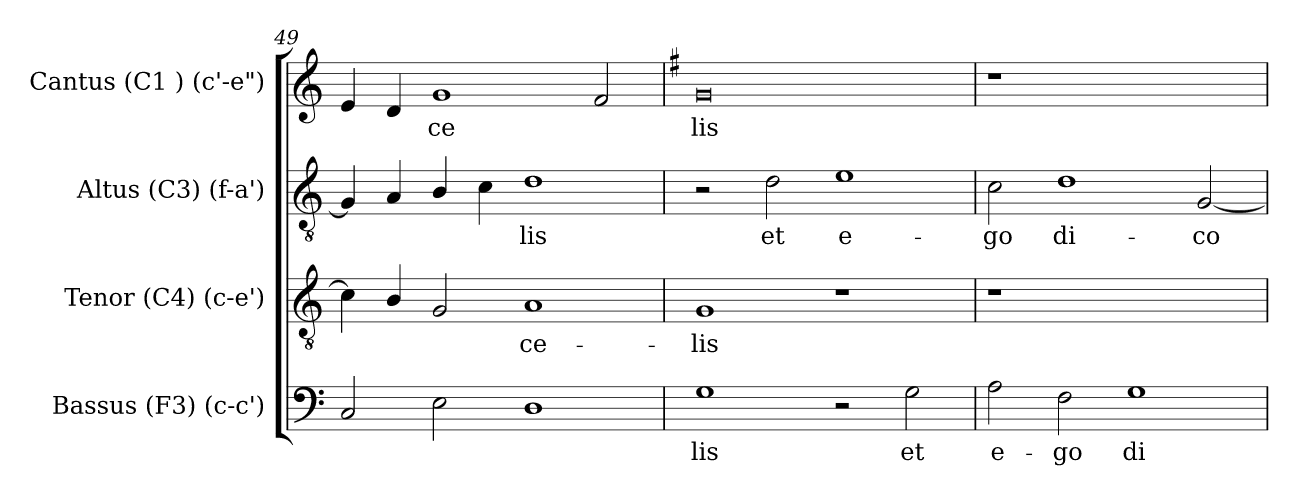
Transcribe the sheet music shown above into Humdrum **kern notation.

**kern	**text	**kern	**text	**kern	**text	**kern	**text
*part4	*part4	*part3	*part3	*part2	*part2	*part1	*part1
*staff4	*staff4	*staff3	*staff3	*staff2	*staff2	*staff1	*staff1
*I"Bassus (F3)  (c-c')	*	*I"Tenor (C4)  (c-e')	*	*I"Altus (C3)  (f-a')	*	*I"Cantus (C1 )  (c'-e")	*
!!LO:PB:g=z
*clefF4	*	*clefGv2	*	*clefGv2	*	*clefG2	*
*k[]	*	*k[]	*	*k[]	*	*k[]	*
*C:	*	*C:	*	*C:	*	*C:	*
=49	=49	=49	=49	=49	=49	=49	=49
!	!LO:LY:b:cj	!	!LO:LY:b:cj	!	!LO:LY:b:cj	!	!LO:LY:b:cj
2C/	--	4c\]	.	4G/]	--	4e/	.
!	!	!	!LO:LY:b:cj	!	!LO:LY:b:cj	!	!LO:LY:b:cj
.	.	4B/	.	4A/	--	4d/	.
!	!LO:LY:b:cj	!	!LO:LY:b:cj	!	!LO:LY:b:cj	!	!LO:LY:b:cj
2E\	--	2G/	.	4B/	--	1g	ce-
!	!	!	!	!	!LO:LY:b:cj	!	!
.	.	.	.	4c\	--	.	.
!	!LO:LY:b:cj	!	!LO:LY:b:cj	!	!LO:LY:b:cj	!	!
1D	--	1A	ce-	1d	-lis	.	.
!	!	!	!	!	!	!	!LO:LY:b:cj
.	.	.	.	.	.	2f/	--
=50	=50	=50	=50	=50	=50	=50	=50
*	*	*	*	*	*	*k[f#]	*
*	*	*	*	*	*	*G:	*
!	!LO:LY:b:cj	!	!LO:LY:b:cj	!	!	!	!LO:LY:b:cj
1G	-lis	1G	-lis	2r	.	0g	-lis
!	!	!	!	!	!LO:LY:b:cj	!	!
.	.	.	.	2d\	et	.	.
!	!	!	!	!	!LO:LY:b:cj	!	!
2r	.	1r	.	1e	e-	.	.
!	!LO:LY:b:cj	!	!	!	!	!	!
2G\	et	.	.	.	.	.	.
=51	=51	=51	=51	=51	=51	=51	=51
!	!LO:LY:b:cj	!	!	!	!LO:LY:b:cj	!	!
2A\	e-	1r	.	2c\	-go	1r	.
!	!LO:LY:b:cj	!	!	!	!LO:LY:b:cj	!	!
2F\	-go	.	.	1d	di-	.	.
!	!LO:LY:b:cj	!	!	!	!	!	!
1G	di-	1ryy	.	.	.	1ryy	.
!	!	!	!	!	!LO:LY:b:cj	!	!
.	.	.	.	[<2G/	-co	.	.
=	=	=	=	=	=	=	=
*-	*-	*-	*-	*-	*-	*-	*-
